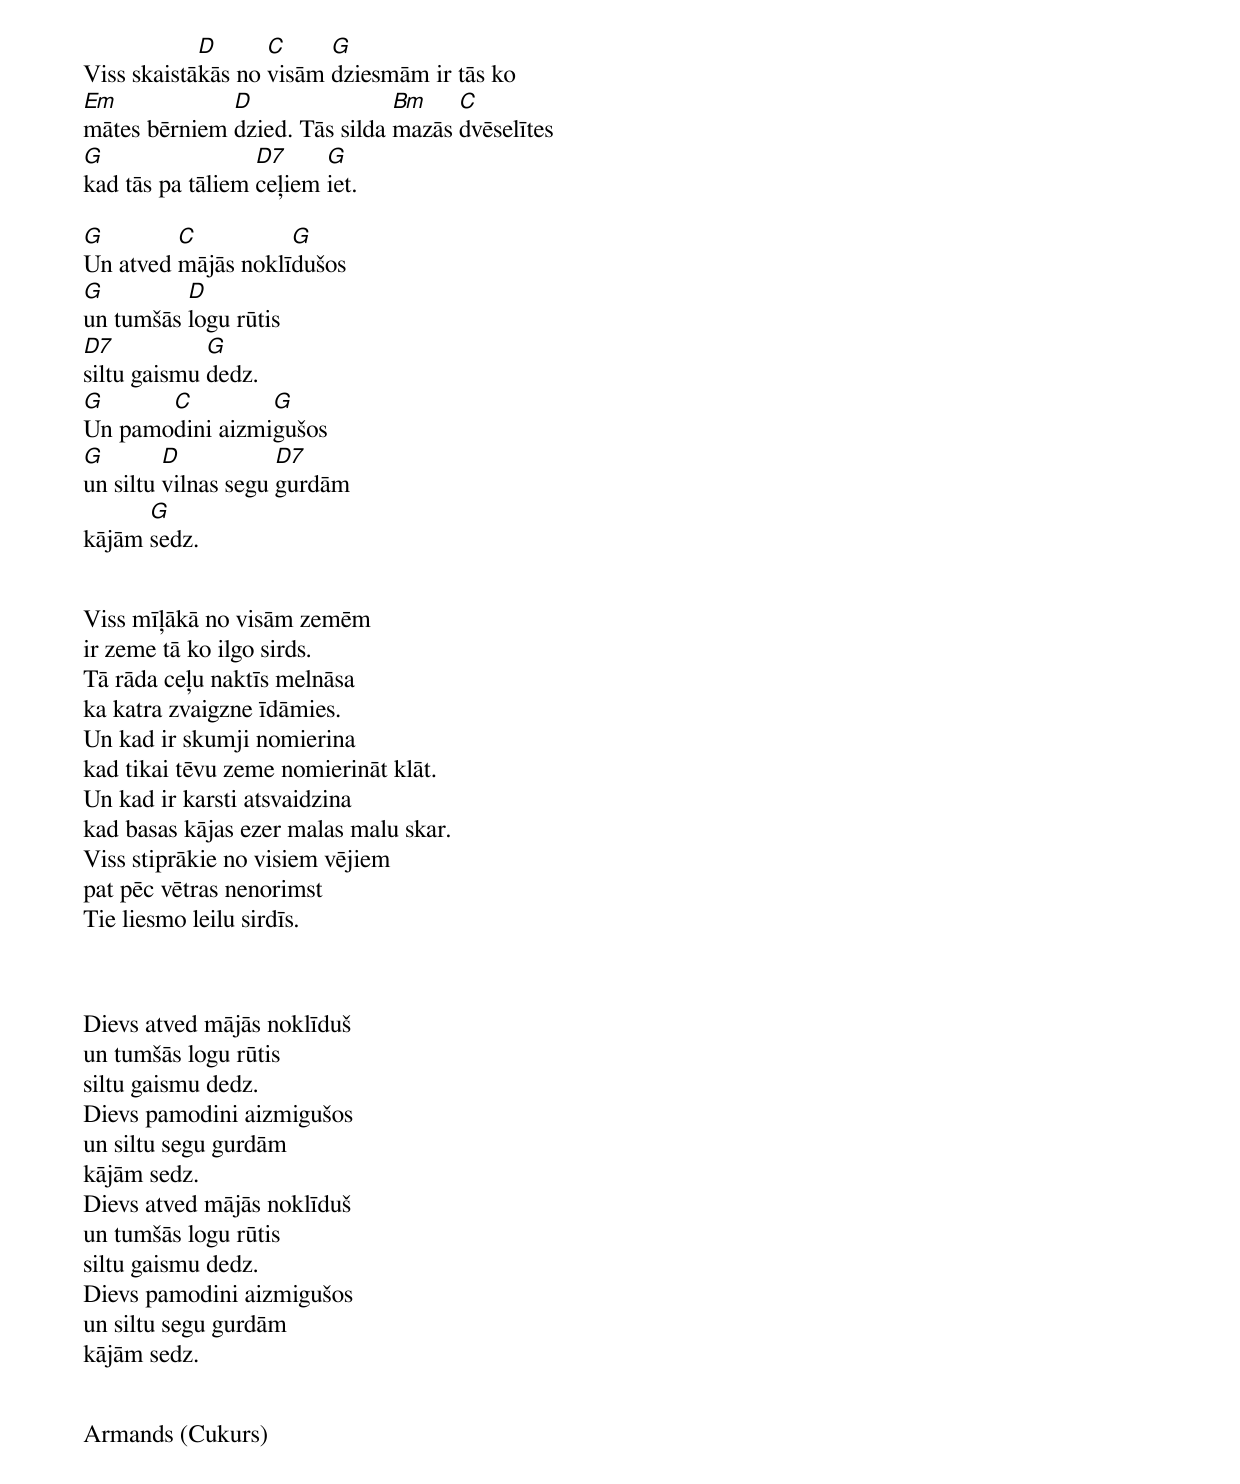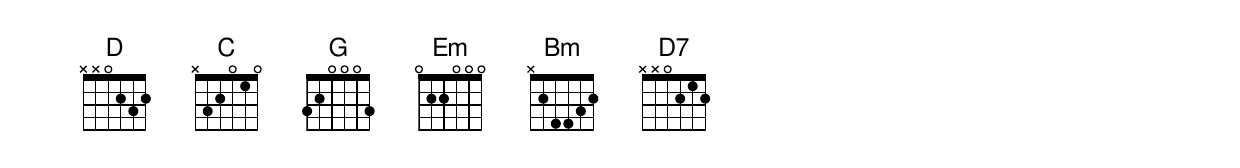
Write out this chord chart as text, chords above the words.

            D      C     G
Viss skaistākās no visām dziesmām ir tās ko
Em            D                Bm    C
mātes bērniem dzied. Tās silda mazās dvēselītes
G                 D7     G
kad tās pa tāliem ceļiem iet.

G        C          G
Un atved mājās noklīdušos
G         D
un tumšās logu rūtis
D7           G
siltu gaismu dedz.
G      C         G
Un pamodini aizmigušos
G        D           D7
un siltu vilnas segu gurdām
      G
kājām sedz.


Viss mīļākā no visām zemēm
ir zeme tā ko ilgo sirds.
Tā rāda ceļu naktīs melnāsa
ka katra zvaigzne īdāmies.
Un kad ir skumji nomierina
kad tikai tēvu zeme nomierināt klāt.
Un kad ir karsti atsvaidzina
kad basas kājas ezer malas malu skar.
Viss stiprākie no visiem vējiem
pat pēc vētras nenorimst
Tie liesmo leilu sirdīs.



Dievs atved mājās noklīduš
un tumšās logu rūtis
siltu gaismu dedz.
Dievs pamodini aizmigušos
un siltu segu gurdām
kājām sedz.
Dievs atved mājās noklīduš
un tumšās logu rūtis
siltu gaismu dedz.
Dievs pamodini aizmigušos
un siltu segu gurdām
kājām sedz.


Armands (Cukurs)
